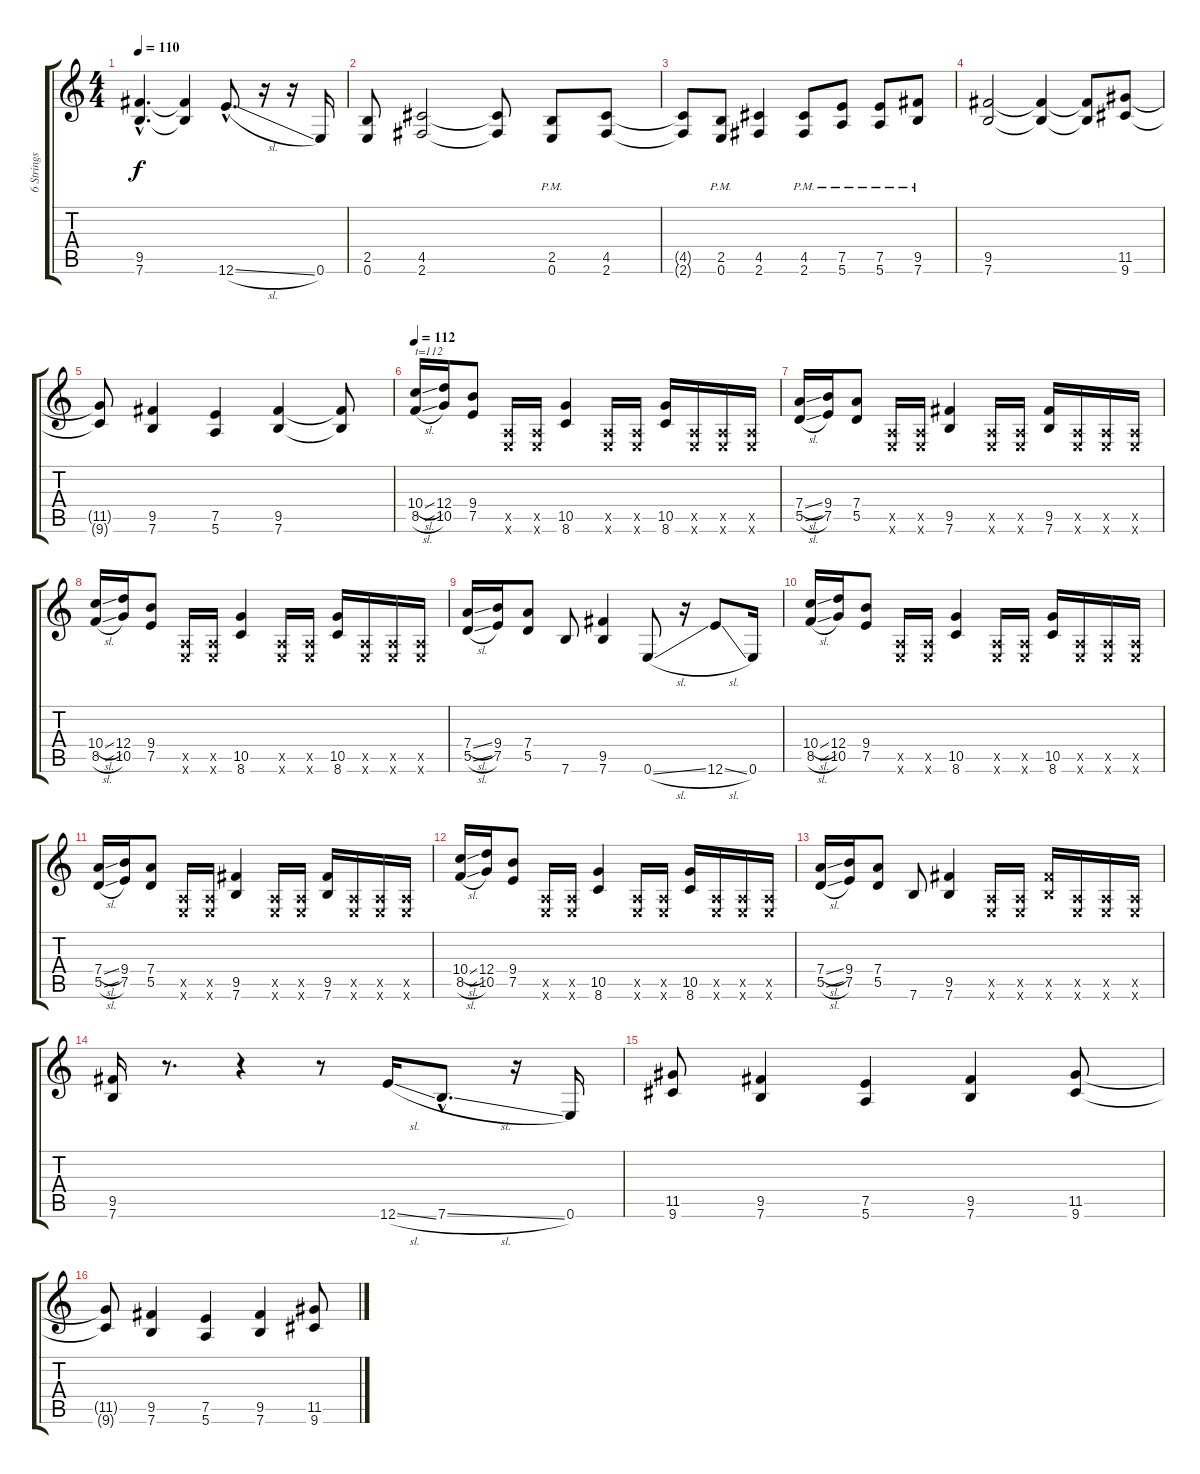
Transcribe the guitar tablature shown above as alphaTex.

\track ("6 Strings Guitar" "6 Strings ") {instrument distortionguitar}
\staff {score tabs}
\tuning (E4 B3 G3 D3 A2 E2) {hide}
\ts (4 4)
\tempo 110
\clef g2
\ks c
(9.5{hac t} 7.6{hac t}).4{d dy f} (9.5{t} 7.6{t}).4 12.6{sl hac}.8{d} r.16 r.16 0.6.16 |
(2.5 0.6).8 (4.5 2.6).2 (4.5{t} 2.6{t}).8 (2.5{pm} 0.6{pm}).8 (4.5 2.6).8 |
(4.5{t} 2.6{t}).8 (2.5{pm} 0.6{pm}).8 (4.5 2.6).4 (4.5{pm} 2.6{pm}).8 (7.5{pm} 5.6{pm}).8 (7.5{pm} 5.6{pm}).8 (9.5{pm} 7.6{pm}).8 |
(9.5 7.6).2 (9.5{t} 7.6{t}).4 (9.5{t} 7.6{t}).8 (11.5 9.6).8 |
(11.5{t} 9.6{t}).8 (9.5 7.6).4 (7.5 5.6).4 (9.5 7.6).4 (9.5{t} 7.6{t}).8 |
\tempo 112
(10.4{sl} 8.5{sl}).16{txt "t=112"} (12.4 10.5).16 (9.4 7.5).8 (0.5{x} 0.6{x}).16 (0.5{x} 0.6{x}).16 (10.5 8.6).4 (0.5{x} 0.6{x}).16 (0.5{x} 0.6{x}).16 (10.5 8.6).16 (0.5{x} 0.6{x}).16 (0.5{x} 0.6{x}).16 (0.5{x} 0.6{x}).16 |
(7.4{sl} 5.5{sl}).16 (9.4 7.5).16 (7.4 5.5).8 (0.5{x} 0.6{x}).16 (0.5{x} 0.6{x}).16 (9.5 7.6).4 (0.5{x} 0.6{x}).16 (0.5{x} 0.6{x}).16 (9.5 7.6).16 (0.5{x} 0.6{x}).16 (0.5{x} 0.6{x}).16 (0.5{x} 0.6{x}).16 |
(10.4{sl} 8.5{sl}).16 (12.4 10.5).16 (9.4 7.5).8 (0.5{x} 0.6{x}).16 (0.5{x} 0.6{x}).16 (10.5 8.6).4 (0.5{x} 0.6{x}).16 (0.5{x} 0.6{x}).16 (10.5 8.6).16 (0.5{x} 0.6{x}).16 (0.5{x} 0.6{x}).16 (0.5{x} 0.6{x}).16 |
(7.4{sl} 5.5{sl}).16 (9.4 7.5).16 (7.4 5.5).8 7.6.8 (9.5 7.6).4 0.6{sl}.8 r.16 12.6{sl}.8 0.6.16 |
(10.4{sl} 8.5{sl}).16 (12.4 10.5).16 (9.4 7.5).8 (0.5{x} 0.6{x}).16 (0.5{x} 0.6{x}).16 (10.5 8.6).4 (0.5{x} 0.6{x}).16 (0.5{x} 0.6{x}).16 (10.5 8.6).16 (0.5{x} 0.6{x}).16 (0.5{x} 0.6{x}).16 (0.5{x} 0.6{x}).16 |
(7.4{sl} 5.5{sl}).16 (9.4 7.5).16 (7.4 5.5).8 (0.5{x} 0.6{x}).16 (0.5{x} 0.6{x}).16 (9.5 7.6).4 (0.5{x} 0.6{x}).16 (0.5{x} 0.6{x}).16 (9.5 7.6).16 (0.5{x} 0.6{x}).16 (0.5{x} 0.6{x}).16 (0.5{x} 0.6{x}).16 |
(10.4{sl} 8.5{sl}).16 (12.4 10.5).16 (9.4 7.5).8 (0.5{x} 0.6{x}).16 (0.5{x} 0.6{x}).16 (10.5 8.6).4 (0.5{x} 0.6{x}).16 (0.5{x} 0.6{x}).16 (10.5 8.6).16 (0.5{x} 0.6{x}).16 (0.5{x} 0.6{x}).16 (0.5{x} 0.6{x}).16 |
(7.4{sl} 5.5{sl}).16 (9.4 7.5).16 (7.4 5.5).8 7.6.8 (9.5 7.6).4 (0.5{x} 0.6{x}).16 (0.5{x} 0.6{x}).16 (9.5{x} 7.6{x}).16 (0.5{x} 0.6{x}).16 (0.5{x} 0.6{x}).16 (0.5{x} 0.6{x}).16 |
(9.5 7.6).16 r.8{d} r.4 r.8 12.6{sl}.16 7.6{sl hac}.8{d} r.16 0.6.16 |
(11.5 9.6).8 (9.5 7.6).4 (7.5 5.6).4 (9.5 7.6).4 (11.5 9.6).8 |
(11.5{t} 9.6{t}).8 (9.5 7.6).4 (7.5 5.6).4 (9.5 7.6).4 (11.5 9.6).8
